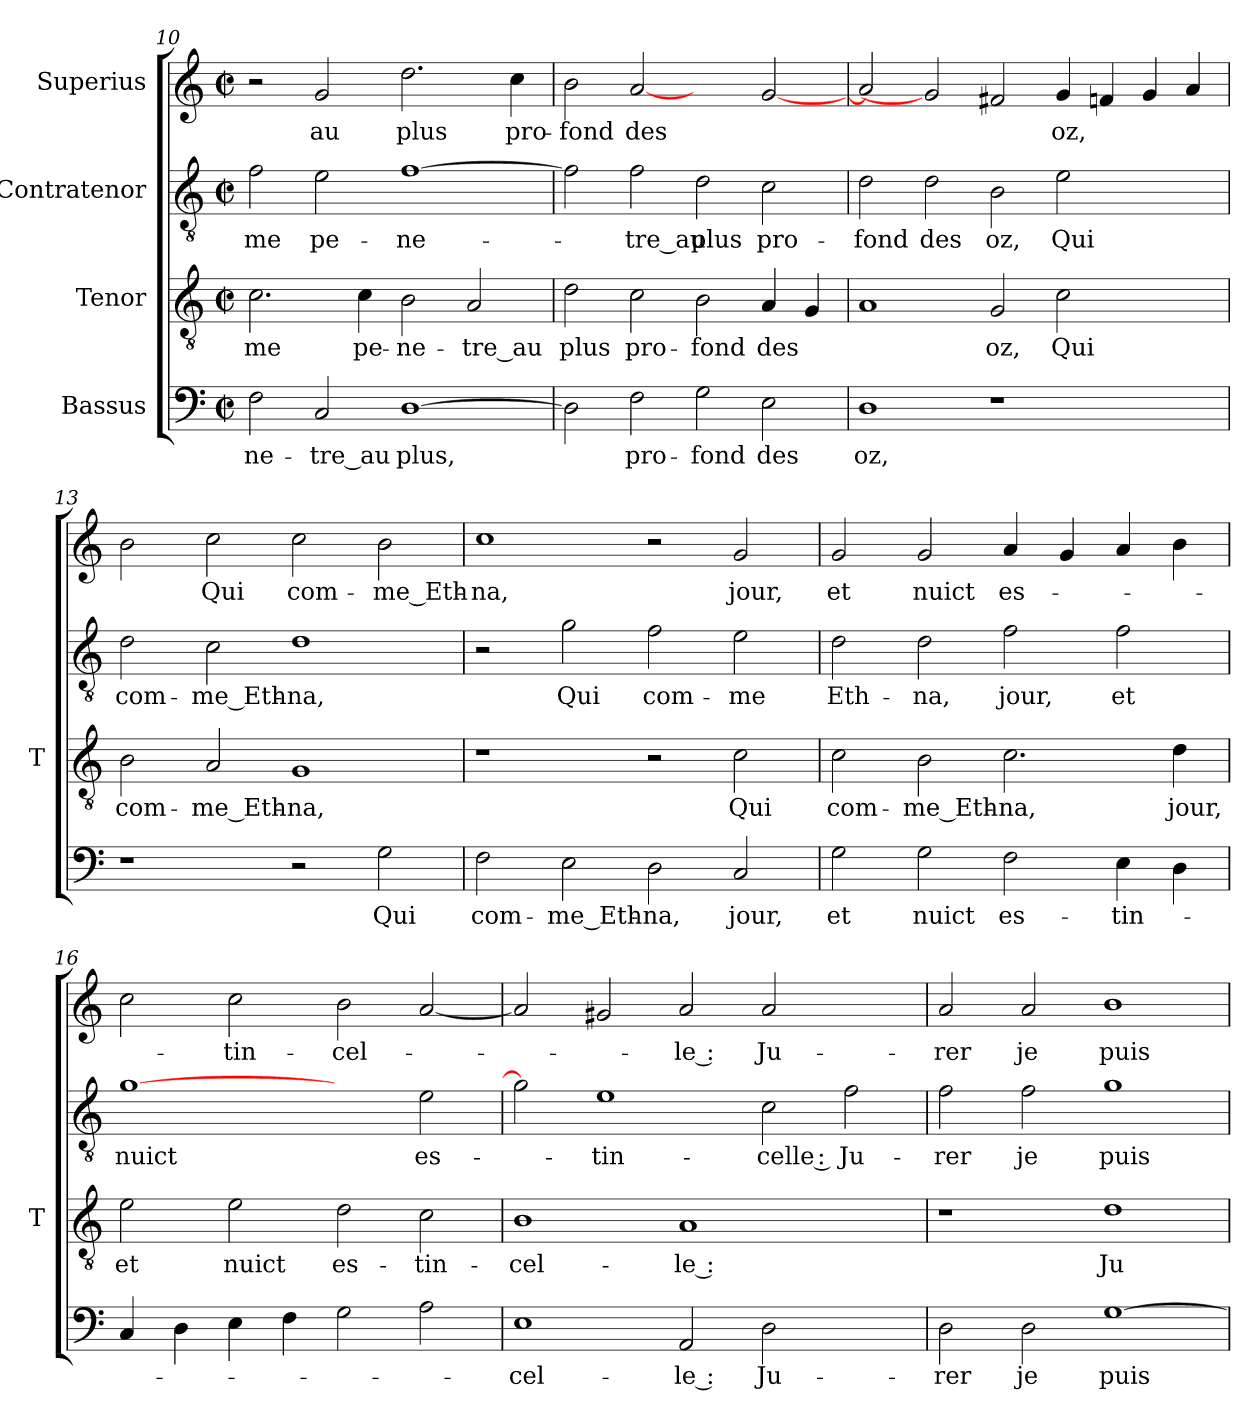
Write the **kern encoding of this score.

**kern	**text	**kern	**text	**kern	**text	**kern	**text
*part4	*part4	*part3	*part3	*part2	*part2	*part1	*part1
*staff4	*staff4	*staff3	*staff3	*staff2	*staff2	*staff1	*staff1
*I"Bassus	*	*I"Tenor	*	*I"Contratenor	*	*I"Superius	*
*	*	*I'T	*	*	*	*	*
*clefF4	*	*clefGv2	*	*clefGv2	*	*clefG2	*
*k[]	*	*k[]	*	*k[]	*	*k[]	*
*C:	*	*C:	*	*C:	*	*C:	*
*M2/2	*	*M2/2	*	*M2/2	*	*M2/2	*
*met(c|)	*	*met(c|)	*	*met(c|)	*	*met(c|)	*
=10	=10	=10	=10	=10	=10	=10	=10
2F	ne-	2.c	-me	2f	-me	2r	.
2C	-tre_au	.	.	2e	pe-	2g	-au
.	.	4c	pe-	.	.	.	.
[1D	-plus,	2B	ne-	[1f	ne-	2.dd	-plus
.	.	2A	-tre_au	.	.	.	.
.	.	.	.	.	.	4cc	pro-
=11	=11	=11	=11	=11	=11	=11	=11
2D]	.	2d	-plus	2f]	.	2b	-fond
2F	pro-	2c	pro-	2f	-tre_au	[2a	-des
2G	-fond	2B	-fond	2d	-plus	2ryy	.
2E	-des	4A	-des	2c	pro-	[2g	.
.	.	4G	.	.	.	.	.
=12	=12	=12	=12	=12	=12	=12	=12
1D	-oz,	1A	.	2d	-fond	2a]	.
.	.	.	.	2d	-des	2g]	.
1r	.	2G	-oz,	2B	-oz,	2f#X	.
.	.	2c	-Qui	2e	-Qui	4g	-oz,
.	.	.	.	.	.	4f	.
2ryy	.	2ryy	.	2ryy	.	4g	.
.	.	.	.	.	.	4a	.
!!LO:LB:g=z
=13	=13	=13	=13	=13	=13	=13	=13
1r	.	2B	com-	2d	com-	2b	.
.	.	2A	me_Eth-	2c	me_Eth-	2cc	-Qui
2r	.	1G	-na,	1d	-na,	2cc	com-
2G	-Qui	.	.	.	.	2b	me_Eth-
=14	=14	=14	=14	=14	=14	=14	=14
2F	com-	1r	.	2r	.	1cc	-na,
2E	me_Eth-	.	.	2g	-Qui	.	.
2D	-na,	2r	.	2f	com-	2r	.
2C	-jour,	2c	-Qui	2e	-me	2g	-jour,
=15	=15	=15	=15	=15	=15	=15	=15
2G	-et	2c	com-	2d	Eth-	2g	-et
2G	-nuict	2B	me_Eth-	2d	-na,	2g	-nuict
2F	es-	2.c	-na,	2f	-jour,	4a	es-
.	.	.	.	.	.	4g	.
4E	tin-	.	.	2f	-et	4a	.
4D	.	4d	-jour,	.	.	4b	.
=16	=16	=16	=16	=16	=16	=16	=16
4C	.	2e	-et	[1g	-nuict	2cc	.
4D	.	.	.	.	.	.	.
4E	.	2e	-nuict	.	.	2cc	tin-
4F	.	.	.	.	.	.	.
2G	.	2d	es-	2ryy	.	2b	cel-
2A	.	2c	tin-	2e	es-	[2a	.
!!LO:LB:g=z
=17	=17	=17	=17	=17	=17	=17	=17
1E	cel-	1B	cel-	2g]	.	2a]	.
.	.	.	.	1e	tin-	2g#X	.
2AA	-le :	1A	-le :	.	.	2a	-le :
2D	Ju-	.	.	2c	-celle :	2a	Ju-
2ryy	.	2ryy	.	2f	Ju-	2ryy	.
=18	=18	=18	=18	=18	=18	=18	=18
2D	-rer	1r	.	2f	-rer	2a	-rer
2D	-je	.	.	2f	-je	2a	-je
[1G	-puis	1d	Ju-	1g	-puis	1b	-puis
=	=	=	=	=	=	=	=
*-	*-	*-	*-	*-	*-	*-	*-
